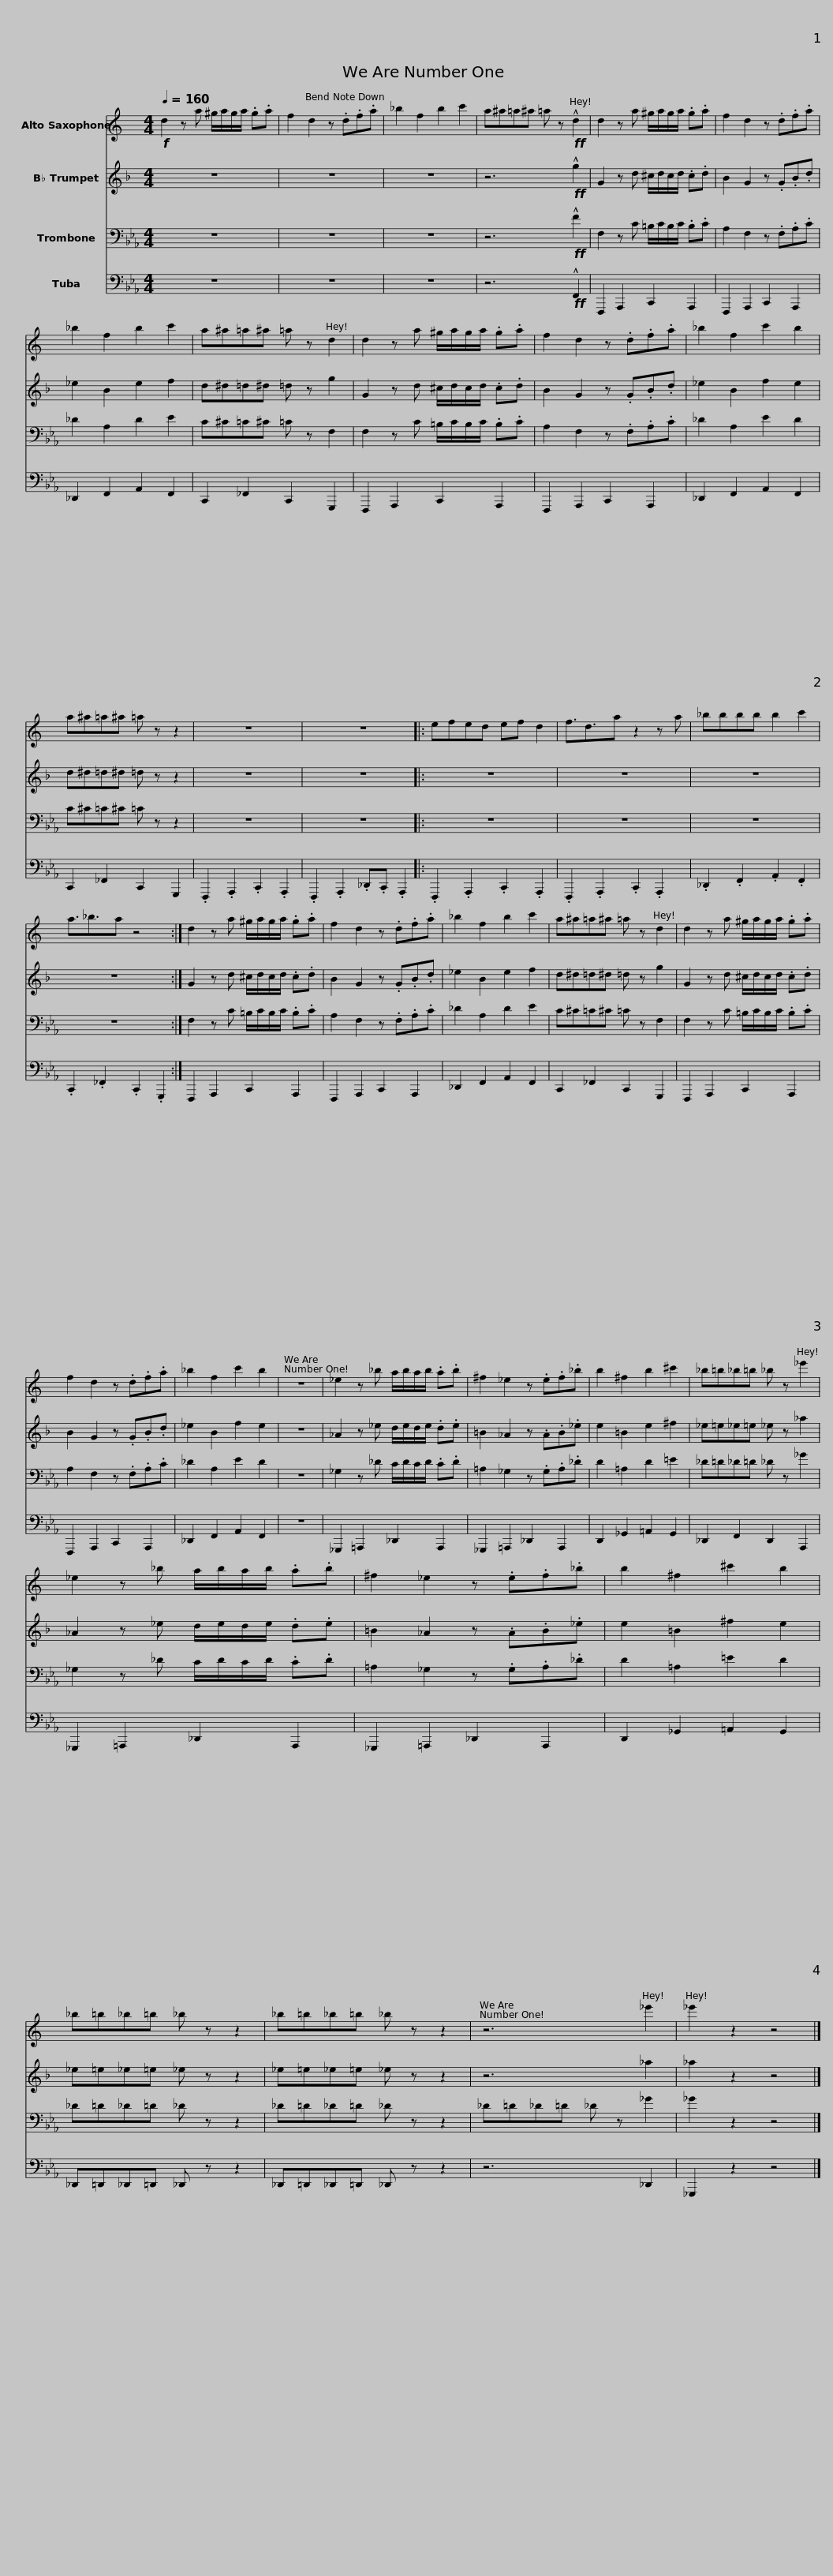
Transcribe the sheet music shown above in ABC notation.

X:1
%%score 1 2 3 4
L:1/8
Q:1/4=160
M:4/4
I:linebreak $
K:Eb
V:1 treble transpose=-9
V:2 treble transpose=-2
V:3 bass
V:4 bass
V:1
[K:C]!f! d2 z a ^g/a/g/a/ .g.a | f2 d2 z .d.f.a | _b2 f2 b2 c'2 | a^a=a^a =a z!ff! !^!d2 |$ d2 z a ^g/a/g/a/ .g.a | %5
 f2 d2 z .d.f.a | _b2 f2 b2 c'2 | a^a=a^a =a z d2 | d2 z a ^g/a/g/a/ .g.a |$ f2 d2 z .d.f.a | %10
 _b2 f2 c'2 b2 | a^a=a^a =a z z2 | z8 | z8 |: efed ef d2 |$ %15
 f3/2d3/2a z2 z a | _bbbb b2 c'2 | a3/2_b3/2a z4 :| d2 z a ^g/a/g/a/ .g.a | f2 d2 z .d.f.a |$ %20
 _b2 f2 b2 c'2 | a^a=a^a =a z d2 | d2 z a ^g/a/g/a/ .g.a | f2 d2 z .d.f.a | _b2 f2 c'2 b2 | %25
 z8 |$ _e2 z _b a/b/a/b/ .a.b | ^f2 _e2 z .e.f._b | b2 ^f2 b2 ^c'2 | _b=b_b=b _b z _e'2 |$ %30
 _e2 z _b a/b/a/b/ .a.b | ^f2 _e2 z .e.f._b | b2 ^f2 ^c'2 b2 | _b=b_b=b _b z z2 |$ _b=b_b=b _b z z2 | %35
 z6 _e'2 | _e'2 z2 z4 |] %37
V:2
[K:F] z8 | z8 | z8 | z6!ff! !^!g2 |$ G2 z d ^c/d/c/d/ .c.d | %5
 B2 G2 z .G.B.d | _e2 B2 e2 f2 | d^d=d^d =d z g2 | G2 z d ^c/d/c/d/ .c.d |$ B2 G2 z .G.B.d | %10
 _e2 B2 f2 e2 | d^d=d^d =d z z2 | z8 | z8 |: z8 |$ %15
 z8 | z8 | z8 :| G2 z d ^c/d/c/d/ .c.d | B2 G2 z .G.B.d |$ %20
 _e2 B2 e2 f2 | d^d=d^d =d z g2 | G2 z d ^c/d/c/d/ .c.d | B2 G2 z .G.B.d | _e2 B2 f2 e2 | %25
 z8 |$ _A2 z _e d/e/d/e/ .d.e | =B2 _A2 z .A.B._e | e2 =B2 e2 ^f2 | _e=e_e=e _e z _a2 |$ %30
 _A2 z _e d/e/d/e/ .d.e | =B2 _A2 z .A.B._e | e2 =B2 ^f2 e2 | _e=e_e=e _e z z2 |$ _e=e_e=e _e z z2 | %35
 z6 _a2 | _a2 z2 z4 |] %37
V:3
 z8 | z8 | z8 | z6!ff! !^!F2 |$ F,2 z C =B,/C/B,/C/ .B,.C | %5
 A,2 F,2 z .F,.A,.C | _D2 A,2 D2 E2 | C^C=C^C =C z F,2 | F,2 z C =B,/C/B,/C/ .B,.C |$ A,2 F,2 z .F,.A,.C | %10
 _D2 A,2 E2 D2 | C^C=C^C =C z z2 | z8 | z8 |: z8 |$ %15
 z8 | z8 | z8 :| F,2 z C =B,/C/B,/C/ .B,.C | A,2 F,2 z .F,.A,.C |$ %20
 _D2 A,2 D2 E2 | C^C=C^C =C z F,2 | F,2 z C =B,/C/B,/C/ .B,.C | A,2 F,2 z .F,.A,.C | _D2 A,2 E2 D2 | %25
 z8 |$ _G,2 z _D C/D/C/D/ .C.D | =A,2 _G,2 z .G,.A,._D | D2 =A,2 D2 =E2 | _D=D_D=D _D z _G2 |$ %30
 _G,2 z _D C/D/C/D/ .C.D | =A,2 _G,2 z .G,.A,._D | D2 =A,2 =E2 D2 | _D=D_D=D _D z z2 |$ _D=D_D=D _D z z2 | %35
 _D=D_D=D _D z _G2 | _G2 z2 z4 |] %37
V:4
 z8 | z8 | z8 | z6!ff! !^!F,,2 |$ F,,,2 A,,,2 C,,2 A,,,2 | %5
 F,,,2 A,,,2 C,,2 A,,,2 | _D,,2 F,,2 A,,2 F,,2 | C,,2 _F,,2 C,,2 G,,,2 | F,,,2 A,,,2 C,,2 A,,,2 |$ F,,,2 A,,,2 C,,2 A,,,2 | %10
 _D,,2 F,,2 A,,2 F,,2 | C,,2 _F,,2 C,,2 G,,,2 | .F,,,2 .A,,,2 .C,,2 .A,,,2 | .F,,,2 .A,,,2 ._D,,.C,, .A,,,2 |: .F,,,2 .A,,,2 .C,,2 .A,,,2 |$ %15
 .F,,,2 .A,,,2 .C,,2 .A,,,2 | ._D,,2 .F,,2 .A,,2 .F,,2 | .C,,2 ._F,,2 .C,,2 .G,,,2 :| F,,,2 A,,,2 C,,2 A,,,2 | F,,,2 A,,,2 C,,2 A,,,2 |$ %20
 _D,,2 F,,2 A,,2 F,,2 | C,,2 _F,,2 C,,2 G,,,2 | F,,,2 A,,,2 C,,2 A,,,2 | F,,,2 A,,,2 C,,2 A,,,2 | _D,,2 F,,2 A,,2 F,,2 | %25
 z8 |$ _G,,,2 =A,,,2 _D,,2 A,,,2 | _G,,,2 =A,,,2 _D,,2 A,,,2 | D,,2 _G,,2 =A,,2 G,,2 | _D,,2 F,,2 D,,2 A,,,2 |$ %30
 _G,,,2 =A,,,2 _D,,2 A,,,2 | _G,,,2 =A,,,2 _D,,2 A,,,2 | D,,2 _G,,2 =A,,2 G,,2 | _D,,=D,,_D,,=D,, _D,, z z2 |$ _D,,=D,,_D,,=D,, _D,, z z2 | %35
 z6 _D,,2 | _G,,,2 z2 z4 |] %37
